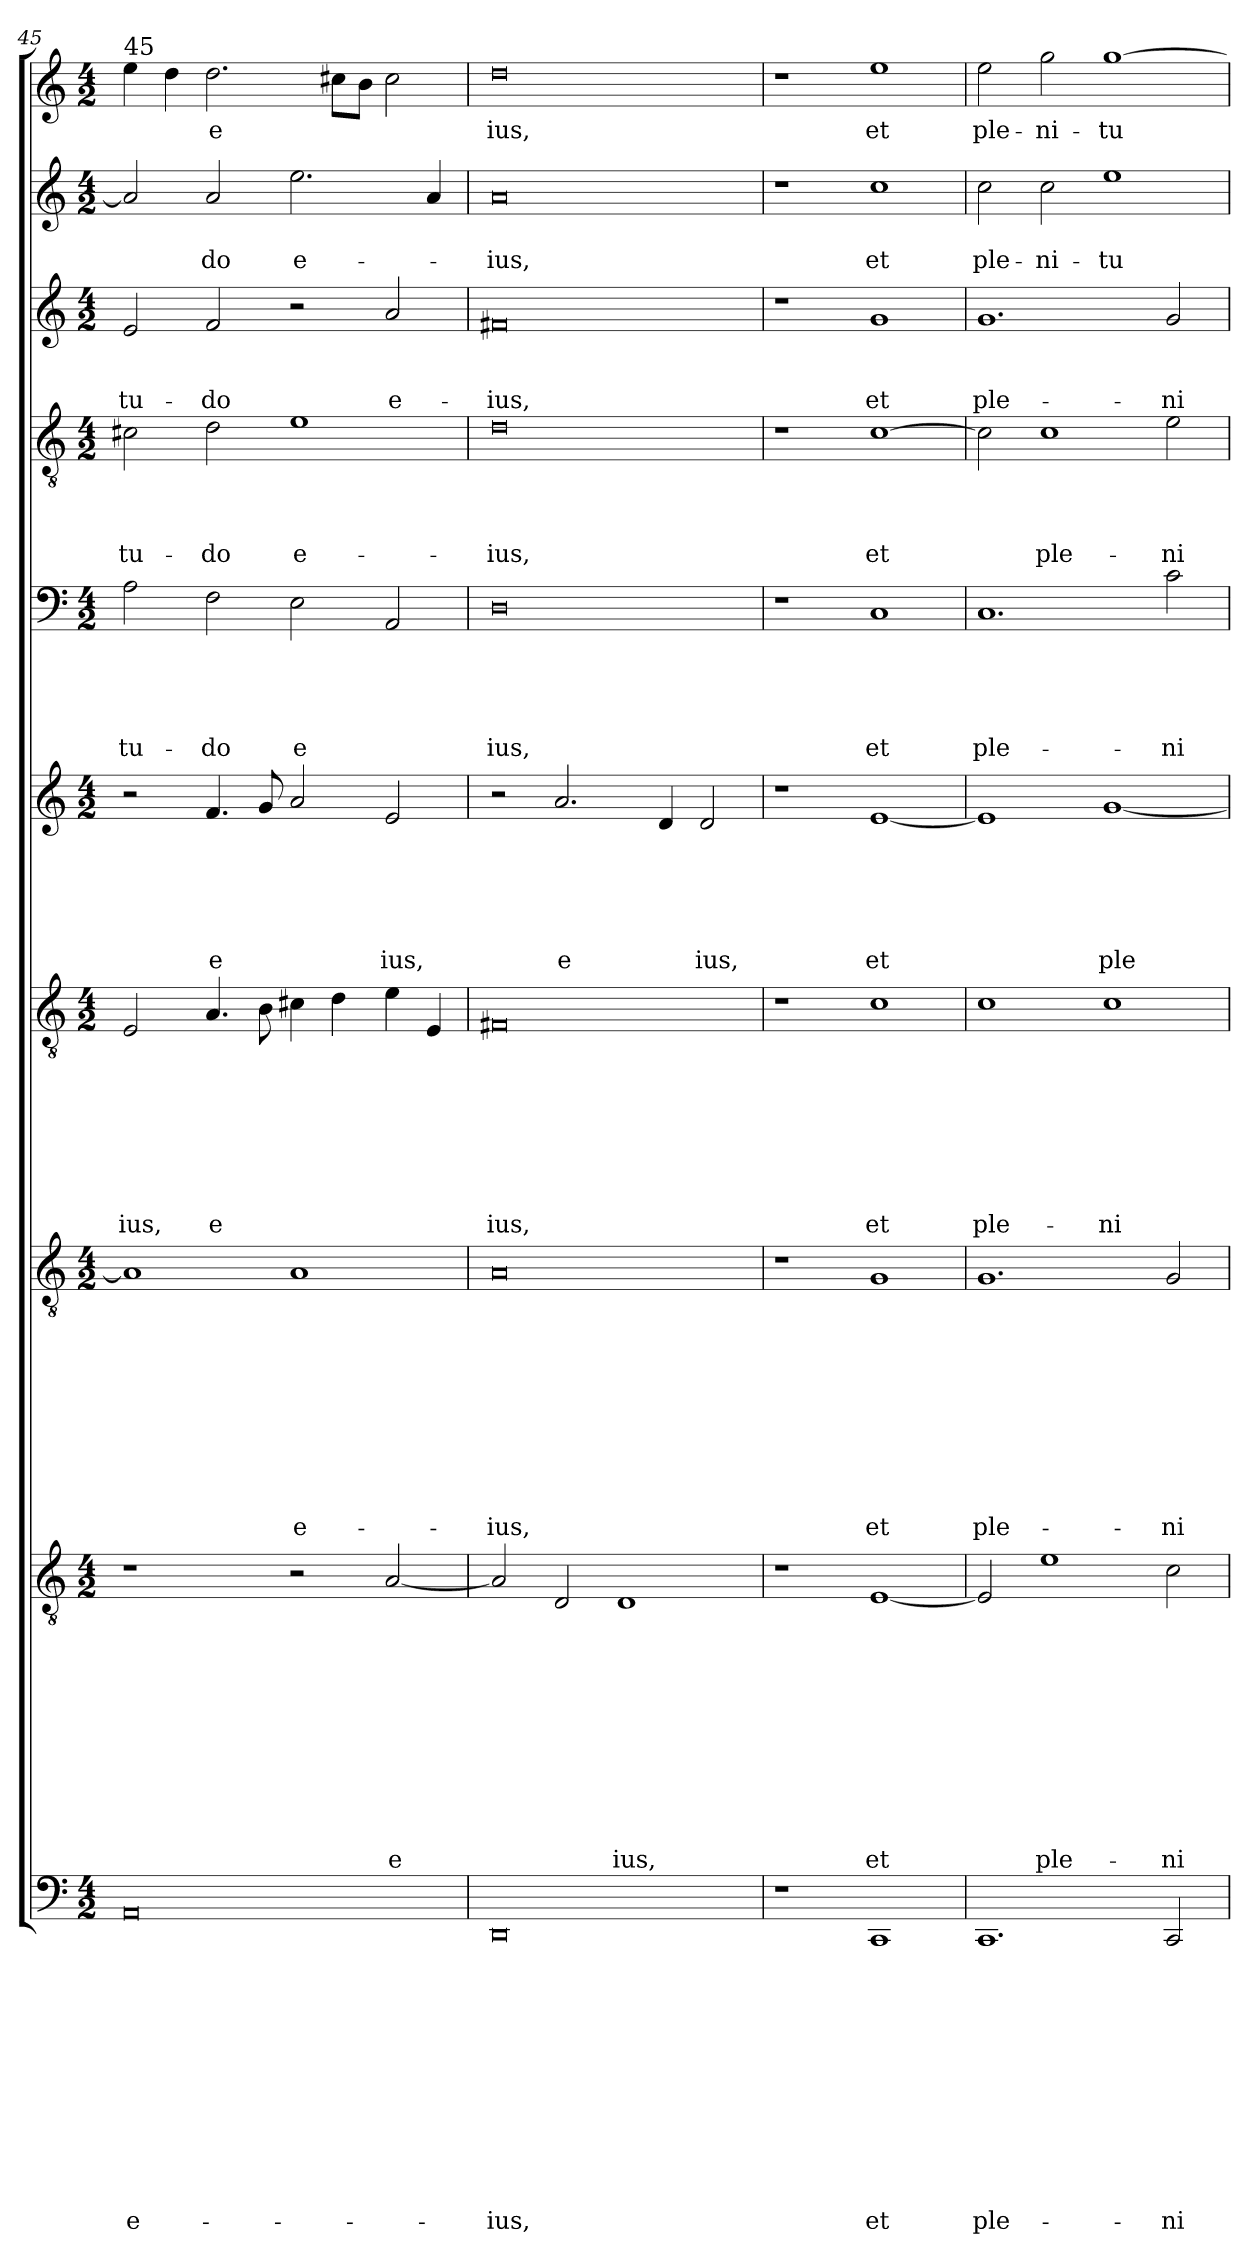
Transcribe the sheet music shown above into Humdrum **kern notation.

**kern	**text	**text	**text	**text	**text	**text	**text	**text	**text	**text	**text	**text	**kern	**text	**text	**text	**text	**text	**text	**text	**text	**text	**text	**text	**kern	**text	**text	**text	**text	**text	**text	**text	**text	**text	**text	**kern	**text	**text	**text	**text	**text	**text	**text	**text	**kern	**text	**text	**text	**text	**text	**text	**kern	**text	**text	**text	**text	**text	**kern	**text	**text	**text	**text	**kern	**text	**text	**text	**kern	**text	**text	**kern	**text
*part10	*part10	*part10	*part10	*part10	*part10	*part10	*part10	*part10	*part10	*part10	*part10	*part10	*part9	*part9	*part9	*part9	*part9	*part9	*part9	*part9	*part9	*part9	*part9	*part9	*part8	*part8	*part8	*part8	*part8	*part8	*part8	*part8	*part8	*part8	*part8	*part7	*part7	*part7	*part7	*part7	*part7	*part7	*part7	*part7	*part6	*part6	*part6	*part6	*part6	*part6	*part6	*part5	*part5	*part5	*part5	*part5	*part5	*part4	*part4	*part4	*part4	*part4	*part3	*part3	*part3	*part3	*part2	*part2	*part2	*part1	*part1
*staff10	*staff10	*staff10	*staff10	*staff10	*staff10	*staff10	*staff10	*staff10	*staff10	*staff10	*staff10	*staff10	*staff9	*staff9	*staff9	*staff9	*staff9	*staff9	*staff9	*staff9	*staff9	*staff9	*staff9	*staff9	*staff8	*staff8	*staff8	*staff8	*staff8	*staff8	*staff8	*staff8	*staff8	*staff8	*staff8	*staff7	*staff7	*staff7	*staff7	*staff7	*staff7	*staff7	*staff7	*staff7	*staff6	*staff6	*staff6	*staff6	*staff6	*staff6	*staff6	*staff5	*staff5	*staff5	*staff5	*staff5	*staff5	*staff4	*staff4	*staff4	*staff4	*staff4	*staff3	*staff3	*staff3	*staff3	*staff2	*staff2	*staff2	*staff1	*staff1
*clefF4	*	*	*	*	*	*	*	*	*	*	*	*	*clefGv2	*	*	*	*	*	*	*	*	*	*	*	*clefGv2	*	*	*	*	*	*	*	*	*	*	*clefGv2	*	*	*	*	*	*	*	*	*clefG2	*	*	*	*	*	*	*clefF4	*	*	*	*	*	*clefGv2	*	*	*	*	*clefG2	*	*	*	*clefG2	*	*	*clefG2	*
*k[]	*	*	*	*	*	*	*	*	*	*	*	*	*k[]	*	*	*	*	*	*	*	*	*	*	*	*k[]	*	*	*	*	*	*	*	*	*	*	*k[]	*	*	*	*	*	*	*	*	*k[]	*	*	*	*	*	*	*k[]	*	*	*	*	*	*k[]	*	*	*	*	*k[]	*	*	*	*k[]	*	*	*k[]	*
*C:	*	*	*	*	*	*	*	*	*	*	*	*	*C:	*	*	*	*	*	*	*	*	*	*	*	*C:	*	*	*	*	*	*	*	*	*	*	*C:	*	*	*	*	*	*	*	*	*C:	*	*	*	*	*	*	*C:	*	*	*	*	*	*C:	*	*	*	*	*C:	*	*	*	*C:	*	*	*C:	*
*M4/2	*	*	*	*	*	*	*	*	*	*	*	*	*M4/2	*	*	*	*	*	*	*	*	*	*	*	*M4/2	*	*	*	*	*	*	*	*	*	*	*M4/2	*	*	*	*	*	*	*	*	*M4/2	*	*	*	*	*	*	*M4/2	*	*	*	*	*	*M4/2	*	*	*	*	*M4/2	*	*	*	*M4/2	*	*	*M4/2	*
=45	=45	=45	=45	=45	=45	=45	=45	=45	=45	=45	=45	=45	=45	=45	=45	=45	=45	=45	=45	=45	=45	=45	=45	=45	=45	=45	=45	=45	=45	=45	=45	=45	=45	=45	=45	=45	=45	=45	=45	=45	=45	=45	=45	=45	=45	=45	=45	=45	=45	=45	=45	=45	=45	=45	=45	=45	=45	=45	=45	=45	=45	=45	=45	=45	=45	=45	=45	=45	=45	=45	=45
!	!	!	!	!	!	!	!	!	!	!	!	!	!	!	!	!	!	!	!	!	!	!	!	!	!	!	!	!	!	!	!	!	!	!	!	!	!	!	!	!	!	!	!	!	!	!	!	!	!	!	!	!	!	!	!	!	!	!	!	!	!	!	!	!	!	!	!	!	!	!LO:TX:a:t=45	!
!	!	!	!	!	!	!	!	!	!	!	!	!LO:LY:b	!	!	!	!	!	!	!	!	!	!	!	!	!	!	!	!	!	!	!	!	!	!	!	!	!	!	!	!	!	!	!	!LO:LY:b	!	!	!	!	!	!	!	!	!	!	!	!	!LO:LY:b	!	!	!	!	!LO:LY:b	!	!	!	!LO:LY:b	!	!	!LO:LY:b	!	!
0AA	.	.	.	.	.	.	.	.	.	.	.	e-	1r	.	.	.	.	.	.	.	.	.	.	.	1A]	.	.	.	.	.	.	.	.	.	.	2E/	.	.	.	.	.	.	.	-ius,	2r	.	.	.	.	.	.	2A\	.	.	.	.	-tu-	2c#X\	.	.	.	-tu-	2e/	.	.	-tu-	2a/]	.	­	4ee\	.
.	.	.	.	.	.	.	.	.	.	.	.	.	.	.	.	.	.	.	.	.	.	.	.	.	.	.	.	.	.	.	.	.	.	.	.	.	.	.	.	.	.	.	.	.	.	.	.	.	.	.	.	.	.	.	.	.	.	.	.	.	.	.	.	.	.	.	.	.	.	4dd\	.
!	!	!	!	!	!	!	!	!	!	!	!	!	!	!	!	!	!	!	!	!	!	!	!	!	!	!	!	!	!	!	!	!	!	!	!	!	!	!	!	!	!	!	!	!LO:LY:b	!	!	!	!	!	!	!LO:LY:b	!	!	!	!	!	!LO:LY:b	!	!	!	!	!LO:LY:b	!	!	!	!LO:LY:b	!	!	!LO:LY:b	!	!LO:LY:b
.	.	.	.	.	.	.	.	.	.	.	.	.	.	.	.	.	.	.	.	.	.	.	.	.	.	.	.	.	.	.	.	.	.	.	.	4.A/	.	.	.	.	.	.	.	e	4.f/	.	.	.	.	.	e	2F\	.	.	.	.	-do	2d\	.	.	.	-do	2f/	.	.	-do	2a/	.	do	2.dd\	e
.	.	.	.	.	.	.	.	.	.	.	.	.	.	.	.	.	.	.	.	.	.	.	.	.	.	.	.	.	.	.	.	.	.	.	.	8B\	.	.	.	.	.	.	.	.	8g/	.	.	.	.	.	.	.	.	.	.	.	.	.	.	.	.	.	.	.	.	.	.	.	.	.	.
!	!	!	!	!	!	!	!	!	!	!	!	!	!	!	!	!	!	!	!	!	!	!	!	!	!	!	!	!	!	!	!	!	!	!	!LO:LY:b	!	!	!	!	!	!	!	!	!	!	!	!	!	!	!	!LO:LY:b	!	!	!	!	!	!LO:LY:b	!	!	!	!	!LO:LY:b	!	!	!	!	!	!	!LO:LY:b	!	!
.	.	.	.	.	.	.	.	.	.	.	.	.	2r	.	.	.	.	.	.	.	.	.	.	.	1A	.	.	.	.	.	.	.	.	.	e-	4c#X\	.	.	.	.	.	.	.	.	2a/	.	.	.	.	.	­	2E\	.	.	.	.	e	1e	.	.	.	e-	2r	.	.	.	2.ee\	.	e-	.	.
!	!	!	!	!	!	!	!	!	!	!	!	!	!	!	!	!	!	!	!	!	!	!	!	!	!	!	!	!	!	!	!	!	!	!	!	!	!	!	!	!	!	!	!	!LO:LY:b	!	!	!	!	!	!	!	!	!	!	!	!	!	!	!	!	!	!	!	!	!	!	!	!	!	!	!LO:LY:b
.	.	.	.	.	.	.	.	.	.	.	.	.	.	.	.	.	.	.	.	.	.	.	.	.	.	.	.	.	.	.	.	.	.	.	.	4d\	.	.	.	.	.	.	.	­	.	.	.	.	.	.	.	.	.	.	.	.	.	.	.	.	.	.	.	.	.	.	.	.	.	8cc#\L	­
.	.	.	.	.	.	.	.	.	.	.	.	.	.	.	.	.	.	.	.	.	.	.	.	.	.	.	.	.	.	.	.	.	.	.	.	.	.	.	.	.	.	.	.	.	.	.	.	.	.	.	.	.	.	.	.	.	.	.	.	.	.	.	.	.	.	.	.	.	.	8b\J	.
!	!	!	!	!	!	!	!	!	!	!	!	!	!	!	!	!	!	!	!	!	!	!	!	!LO:LY:b	!	!	!	!	!	!	!	!	!	!	!	!	!	!	!	!	!	!	!	!	!	!	!	!	!	!	!LO:LY:b	!	!	!	!	!	!LO:LY:b	!	!	!	!	!	!	!	!	!LO:LY:b	!	!	!	!	!LO:LY:b
.	.	.	.	.	.	.	.	.	.	.	.	.	[2A/	.	.	.	.	.	.	.	.	.	.	e	.	.	.	.	.	.	.	.	.	.	.	4e\	.	.	.	.	.	.	.	.	2e/	.	.	.	.	.	ius,	2AA/	.	.	.	.	­	.	.	.	.	.	2a/	.	.	e-	.	.	.	2cc#\	­
!	!	!	!	!	!	!	!	!	!	!	!	!	!	!	!	!	!	!	!	!	!	!	!	!	!	!	!	!	!	!	!	!	!	!	!	!	!	!	!	!	!	!	!	!LO:LY:b	!	!	!	!	!	!	!	!	!	!	!	!	!	!	!	!	!	!	!	!	!	!	!	!	!	!	!
.	.	.	.	.	.	.	.	.	.	.	.	.	.	.	.	.	.	.	.	.	.	.	.	.	.	.	.	.	.	.	.	.	.	.	.	4E/	.	.	.	.	.	.	.	­	.	.	.	.	.	.	.	.	.	.	.	.	.	.	.	.	.	.	.	.	.	.	4a/	.	.	.	.
=46	=46	=46	=46	=46	=46	=46	=46	=46	=46	=46	=46	=46	=46	=46	=46	=46	=46	=46	=46	=46	=46	=46	=46	=46	=46	=46	=46	=46	=46	=46	=46	=46	=46	=46	=46	=46	=46	=46	=46	=46	=46	=46	=46	=46	=46	=46	=46	=46	=46	=46	=46	=46	=46	=46	=46	=46	=46	=46	=46	=46	=46	=46	=46	=46	=46	=46	=46	=46	=46	=46	=46
!	!	!	!	!	!	!	!	!	!	!	!	!LO:LY:b	!	!	!	!	!	!	!	!	!	!	!	!LO:LY:b	!	!	!	!	!	!	!	!	!	!	!LO:LY:b	!	!	!	!	!	!	!	!	!LO:LY:b	!	!	!	!	!	!	!	!	!	!	!	!	!LO:LY:b	!	!	!	!	!LO:LY:b	!	!	!	!LO:LY:b	!	!	!LO:LY:b	!	!LO:LY:b
0DD	.	.	.	.	.	.	.	.	.	.	.	-ius,	2A/]	.	.	.	.	.	.	.	.	.	.	­	0A	.	.	.	.	.	.	.	.	.	-ius,	0F#X	.	.	.	.	.	.	.	ius,	2r	.	.	.	.	.	.	0D	.	.	.	.	ius,	0d	.	.	.	-ius,	0f#X	.	.	-ius,	0a	.	-ius,	0dd	ius,
!	!	!	!	!	!	!	!	!	!	!	!	!	!	!	!	!	!	!	!	!	!	!	!	!	!	!	!	!	!	!	!	!	!	!	!	!	!	!	!	!	!	!	!	!	!	!	!	!	!	!	!LO:LY:b	!	!	!	!	!	!	!	!	!	!	!	!	!	!	!	!	!	!	!	!
.	.	.	.	.	.	.	.	.	.	.	.	.	2D/	.	.	.	.	.	.	.	.	.	.	.	.	.	.	.	.	.	.	.	.	.	.	.	.	.	.	.	.	.	.	.	2.a/	.	.	.	.	.	e	.	.	.	.	.	.	.	.	.	.	.	.	.	.	.	.	.	.	.	.
!	!	!	!	!	!	!	!	!	!	!	!	!	!	!	!	!	!	!	!	!	!	!	!	!LO:LY:b	!	!	!	!	!	!	!	!	!	!	!	!	!	!	!	!	!	!	!	!	!	!	!	!	!	!	!	!	!	!	!	!	!	!	!	!	!	!	!	!	!	!	!	!	!	!	!
.	.	.	.	.	.	.	.	.	.	.	.	.	1D	.	.	.	.	.	.	.	.	.	.	ius,	.	.	.	.	.	.	.	.	.	.	.	.	.	.	.	.	.	.	.	.	.	.	.	.	.	.	.	.	.	.	.	.	.	.	.	.	.	.	.	.	.	.	.	.	.	.	.
!	!	!	!	!	!	!	!	!	!	!	!	!	!	!	!	!	!	!	!	!	!	!	!	!	!	!	!	!	!	!	!	!	!	!	!	!	!	!	!	!	!	!	!	!	!	!	!	!	!	!	!LO:LY:b	!	!	!	!	!	!	!	!	!	!	!	!	!	!	!	!	!	!	!	!
.	.	.	.	.	.	.	.	.	.	.	.	.	.	.	.	.	.	.	.	.	.	.	.	.	.	.	.	.	.	.	.	.	.	.	.	.	.	.	.	.	.	.	.	.	4d/	.	.	.	.	.	­	.	.	.	.	.	.	.	.	.	.	.	.	.	.	.	.	.	.	.	.
!	!	!	!	!	!	!	!	!	!	!	!	!	!	!	!	!	!	!	!	!	!	!	!	!	!	!	!	!	!	!	!	!	!	!	!	!	!	!	!	!	!	!	!	!	!	!	!	!	!	!	!LO:LY:b	!	!	!	!	!	!	!	!	!	!	!	!	!	!	!	!	!	!	!	!
.	.	.	.	.	.	.	.	.	.	.	.	.	.	.	.	.	.	.	.	.	.	.	.	.	.	.	.	.	.	.	.	.	.	.	.	.	.	.	.	.	.	.	.	.	2d/	.	.	.	.	.	ius,	.	.	.	.	.	.	.	.	.	.	.	.	.	.	.	.	.	.	.	.
=47	=47	=47	=47	=47	=47	=47	=47	=47	=47	=47	=47	=47	=47	=47	=47	=47	=47	=47	=47	=47	=47	=47	=47	=47	=47	=47	=47	=47	=47	=47	=47	=47	=47	=47	=47	=47	=47	=47	=47	=47	=47	=47	=47	=47	=47	=47	=47	=47	=47	=47	=47	=47	=47	=47	=47	=47	=47	=47	=47	=47	=47	=47	=47	=47	=47	=47	=47	=47	=47	=47	=47
1r	.	.	.	.	.	.	.	.	.	.	.	.	1r	.	.	.	.	.	.	.	.	.	.	.	1r	.	.	.	.	.	.	.	.	.	.	1r	.	.	.	.	.	.	.	.	1r	.	.	.	.	.	.	1r	.	.	.	.	.	1r	.	.	.	.	1r	.	.	.	1r	.	.	1r	.
!	!	!	!	!	!	!	!	!	!	!	!	!LO:LY:b	!	!	!	!	!	!	!	!	!	!	!	!LO:LY:b	!	!	!	!	!	!	!	!	!	!	!LO:LY:b	!	!	!	!	!	!	!	!	!LO:LY:b	!	!	!	!	!	!	!LO:LY:b	!	!	!	!	!	!LO:LY:b	!	!	!	!	!LO:LY:b	!	!	!	!LO:LY:b	!	!	!LO:LY:b	!	!LO:LY:b
1CC	.	.	.	.	.	.	.	.	.	.	.	et	[1E	.	.	.	.	.	.	.	.	.	.	et	1G	.	.	.	.	.	.	.	.	.	et	1c	.	.	.	.	.	.	.	et	[1e	.	.	.	.	.	et	1C	.	.	.	.	et	[1c	.	.	.	et	1g	.	.	et	1cc	.	et	1ee	et
=48	=48	=48	=48	=48	=48	=48	=48	=48	=48	=48	=48	=48	=48	=48	=48	=48	=48	=48	=48	=48	=48	=48	=48	=48	=48	=48	=48	=48	=48	=48	=48	=48	=48	=48	=48	=48	=48	=48	=48	=48	=48	=48	=48	=48	=48	=48	=48	=48	=48	=48	=48	=48	=48	=48	=48	=48	=48	=48	=48	=48	=48	=48	=48	=48	=48	=48	=48	=48	=48	=48	=48
!	!	!	!	!	!	!	!	!	!	!	!	!LO:LY:b	!	!	!	!	!	!	!	!	!	!	!	!	!	!	!	!	!	!	!	!	!	!	!LO:LY:b	!	!	!	!	!	!	!	!	!LO:LY:b	!	!	!	!	!	!	!	!	!	!	!	!	!LO:LY:b	!	!	!	!	!	!	!	!	!LO:LY:b	!	!	!LO:LY:b	!	!LO:LY:b
1.CC	.	.	.	.	.	.	.	.	.	.	.	ple-	2E/]	.	.	.	.	.	.	.	.	.	.	.	1.G	.	.	.	.	.	.	.	.	.	ple-	1c	.	.	.	.	.	.	.	ple-	1e]	.	.	.	.	.	.	1.C	.	.	.	.	ple-	2c\]	.	.	.	.	1.g	.	.	ple-	2cc\	.	ple-	2ee\	ple-
!	!	!	!	!	!	!	!	!	!	!	!	!	!	!	!	!	!	!	!	!	!	!	!	!LO:LY:b	!	!	!	!	!	!	!	!	!	!	!	!	!	!	!	!	!	!	!	!	!	!	!	!	!	!	!	!	!	!	!	!	!	!	!	!	!	!LO:LY:b	!	!	!	!	!	!	!LO:LY:b	!	!LO:LY:b
.	.	.	.	.	.	.	.	.	.	.	.	.	1e	.	.	.	.	.	.	.	.	.	.	ple-	.	.	.	.	.	.	.	.	.	.	.	.	.	.	.	.	.	.	.	.	.	.	.	.	.	.	.	.	.	.	.	.	.	1c	.	.	.	ple-	.	.	.	.	2cc\	.	-ni-	2gg\	-ni-
!	!	!	!	!	!	!	!	!	!	!	!	!	!	!	!	!	!	!	!	!	!	!	!	!	!	!	!	!	!	!	!	!	!	!	!	!	!	!	!	!	!	!	!	!LO:LY:b	!	!	!	!	!	!	!LO:LY:b	!	!	!	!	!	!	!	!	!	!	!	!	!	!	!	!	!	!LO:LY:b	!	!LO:LY:b
.	.	.	.	.	.	.	.	.	.	.	.	.	.	.	.	.	.	.	.	.	.	.	.	.	.	.	.	.	.	.	.	.	.	.	.	1c	.	.	.	.	.	.	.	-ni-	[1g	.	.	.	.	.	ple-	.	.	.	.	.	.	.	.	.	.	.	.	.	.	.	1ee	.	-tu-	[1gg	-tu-
!	!	!	!	!	!	!	!	!	!	!	!	!LO:LY:b	!	!	!	!	!	!	!	!	!	!	!	!LO:LY:b	!	!	!	!	!	!	!	!	!	!	!LO:LY:b	!	!	!	!	!	!	!	!	!	!	!	!	!	!	!	!	!	!	!	!	!	!LO:LY:b	!	!	!	!	!LO:LY:b	!	!	!	!LO:LY:b	!	!	!	!	!
2CC/	.	.	.	.	.	.	.	.	.	.	.	-ni-	2c\	.	.	.	.	.	.	.	.	.	.	-ni-	2G/	.	.	.	.	.	.	.	.	.	-ni-	.	.	.	.	.	.	.	.	.	.	.	.	.	.	.	.	2c\	.	.	.	.	-ni-	2e\	.	.	.	-ni-	2g/	.	.	-ni-	.	.	.	.	.
=	=	=	=	=	=	=	=	=	=	=	=	=	=	=	=	=	=	=	=	=	=	=	=	=	=	=	=	=	=	=	=	=	=	=	=	=	=	=	=	=	=	=	=	=	=	=	=	=	=	=	=	=	=	=	=	=	=	=	=	=	=	=	=	=	=	=	=	=	=	=	=
*-	*-	*-	*-	*-	*-	*-	*-	*-	*-	*-	*-	*-	*-	*-	*-	*-	*-	*-	*-	*-	*-	*-	*-	*-	*-	*-	*-	*-	*-	*-	*-	*-	*-	*-	*-	*-	*-	*-	*-	*-	*-	*-	*-	*-	*-	*-	*-	*-	*-	*-	*-	*-	*-	*-	*-	*-	*-	*-	*-	*-	*-	*-	*-	*-	*-	*-	*-	*-	*-	*-	*-
